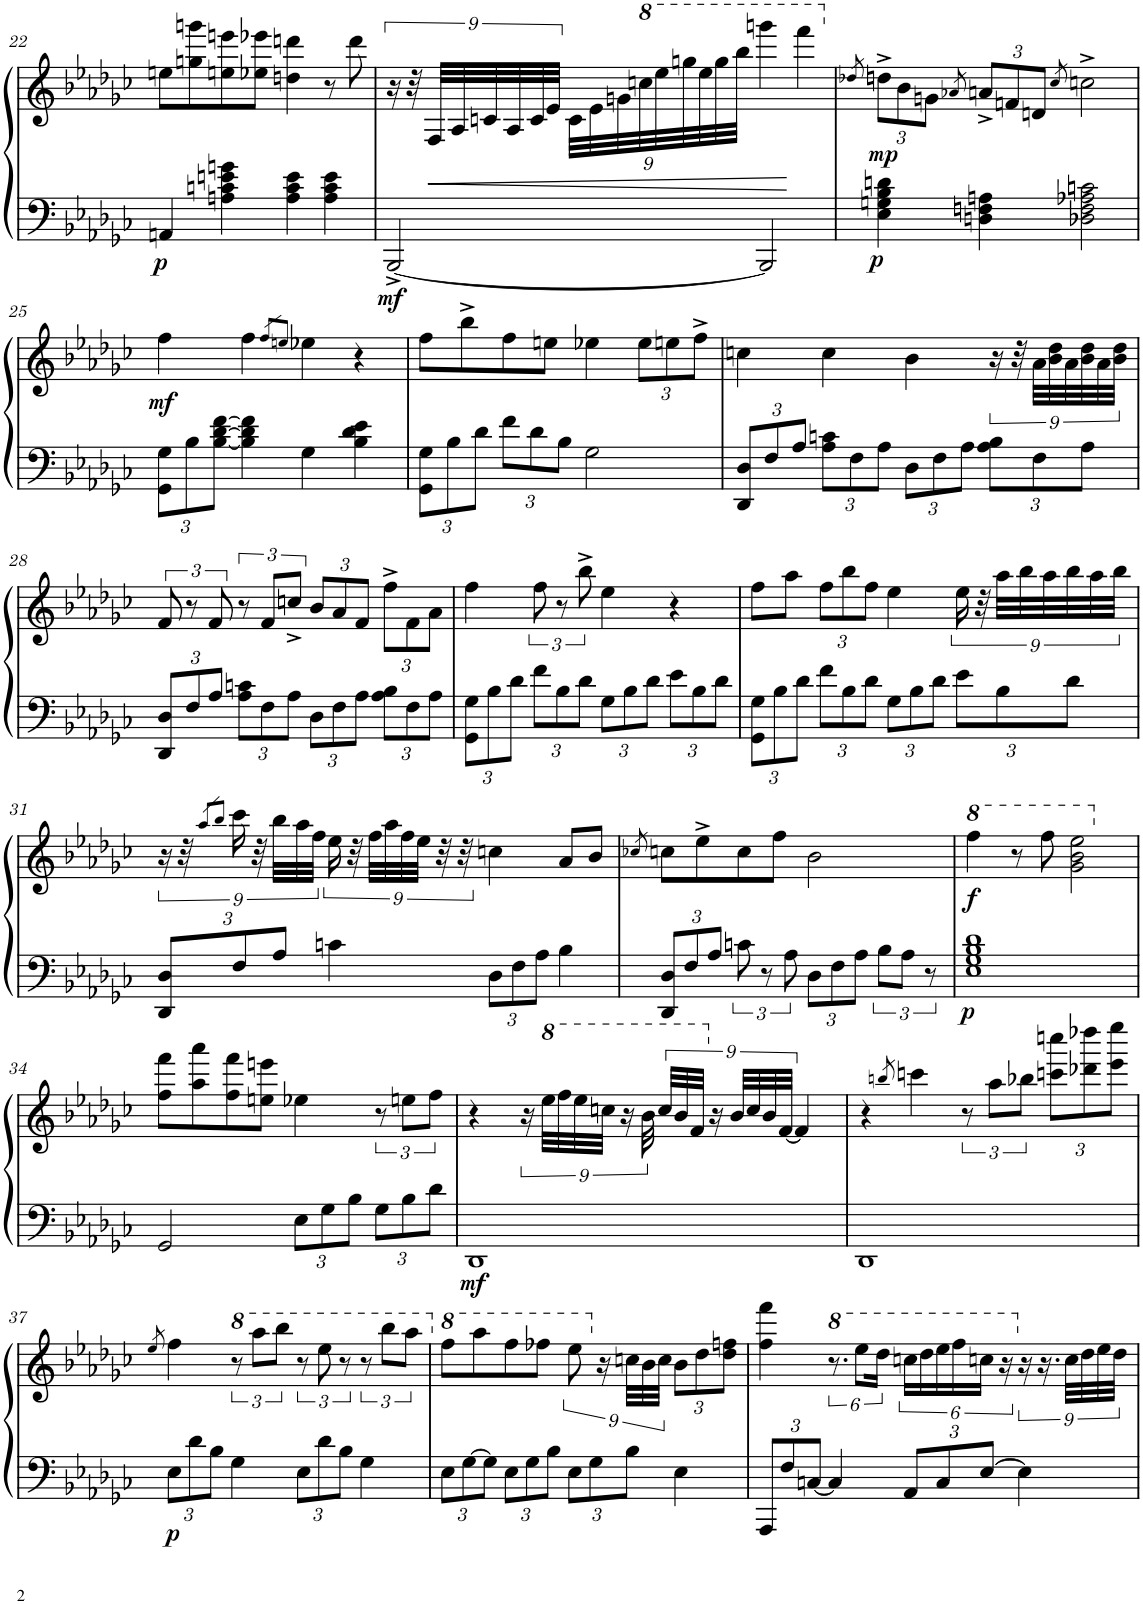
**kern	**kern	**dynam
*part1	*part1	*part1
*staff2	*staff1	*staff1/2
*I"Piano	*	*
*I'Pno.	*	*
!!LO:PB:g=z
*clefF4	*clefG2	*
*k[b-e-a-d-g-c-]	*k[b-e-a-d-g-c-]	*
*M4/4	*M4/4	*
=22	=22	=22
!	!	!LO:DY:b=2
4AAn/	8een\L	p
.	8ggn\ 8gggn\	.
4An\ 4cn\ 4en\ 4gn\	8een\ 8eeen\	.
.	8ee-X\ 8eee-X\J	.
4A\ 4c\ 4e\	4ddn\ 4dddn\	.
4A\ 4c\ 4e\	8r	.
.	8ddd\	.
=23	=23	=23
!	!	!LO:DY:b=2
[2BBB-^/	18r	mf
.	36r	.
!	!	!LO:HP:b
.	36F/LLL	<
.	36A-/	.
.	36cn/	.
.	36A-/	.
.	36c/	.
.	36e-/JJJ	.
*	*Xbrackettup	*
.	36c\LLL	.
.	36e-\	.
.	36gn\	.
*	*8va	*
.	36cccn\	.
.	36eee-\	.
.	36gggn\	.
.	36eee-\	.
.	36ggg\	.
.	36bbb-\JJJ	.
2BBB-/]	4ggggn\	.
.	4ffff\	[
=24	=24	=24
*	*X8va	*
.	8qdd-X/	.
!	!	!LO:DY:b=2
!	!	!LO:DY:n=1:b
4E-\ 4Gn\ 4B-\ 4dn\	12ddn^\L	p mp
.	12b-\	.
.	12gn\J	.
.	8qa-X/	.
4Dn\ 4Fn\ 4An\	12an^/L	.
.	12fn/	.
.	12dn/J	.
.	8qcc-/	.
2D-X\ 2F\ 2A-X\ 2cn\	2ccn^\	.
!!LO:LB:g=z
=25	=25	=25
*Xbrackettup	*	*
!	!	!LO:DY:b
12GG-\ 12G-\L	4ff\	mf
12B-\	.	.
[12B-\ [12d-\ [12f\J	.	.
4B-\] 4d-\] 4f\]	4ff\	.
.	8qff/L	.
.	8qeen/J	.
4G-\	4ee-X\	.
4B-\ 4d-\ 4e-\	4r	.
=26	=26	=26
12GG-\ 12G-\L	8ff\L	.
12B-\	.	.
.	8bb-^\	.
12d-\J	.	.
12f\L	8ff\	.
12d-\	.	.
.	8een\J	.
12B-\J	.	.
2G-\	4ee-X\	.
.	12ee-\L	.
.	12een\	.
.	12ff^\J	.
=27	=27	=27
12DD-/ 12D-/L	4ccn\	.
12F/	.	.
12A-/J	.	.
12A-\ 12cn\L	4cc\	.
12F\	.	.
12A-\J	.	.
12D-\L	4b-\	.
12F\	.	.
12A-\J	.	.
*	*brackettup	*
12A-\ 12B-\L	18r	.
.	36r	.
12F\	36a-\LLL	.
.	36b-\ 36dd-\	.
.	36a-\	.
12A-\J	36b-\ 36dd-\	.
.	36a-\	.
.	36b-\ 36dd-\JJJ	.
!!LO:LB:g=z
=28	=28	=28
12DD-/ 12D-/L	12f/	.
12F/	12r	.
12A-/J	12f/	.
12A-\ 12cn\L	12r	.
12F\	12f/L	.
12A-\J	12ccn^/J	.
*	*Xbrackettup	*
12D-\L	12b-/L	.
12F\	12a-/	.
12A-\J	12f/J	.
12A-\ 12B-\L	12ff^\L	.
12F\	12f\	.
12A-\J	12a-\J	.
=29	=29	=29
12GG-\ 12G-\L	4ff\	.
12B-\	.	.
12d-\J	.	.
*	*brackettup	*
12f\L	12ff\	.
12B-\	12r	.
12d-\J	12bb-^\	.
12G-\L	4ee-\	.
12B-\	.	.
12d-\J	.	.
12e-\L	4r	.
12B-\	.	.
12d-\J	.	.
=30	=30	=30
12GG-\ 12G-\L	8ff\L	.
12B-\	.	.
.	8aa-\J	.
12d-\J	.	.
*	*Xbrackettup	*
12f\L	12ff\L	.
12B-\	12bb-\	.
12d-\J	12ff\J	.
12G-\L	4ee-\	.
12B-\	.	.
12d-\J	.	.
*	*brackettup	*
12e-\L	18ee-\	.
.	36r	.
12B-\	36aa-\LLL	.
.	36bb-\	.
.	36aa-\	.
12d-\J	36bb-\	.
.	36aa-\	.
.	36bb-\JJJ	.
!!LO:LB:g=z
=31	=31	=31
12DD-/ 12D-/L	18r	.
.	36r	.
.	8qaa-/L	.
.	8qbb-/J	.
12F/	18ccc-\	.
.	36r	.
12A-/J	36bb-\LLL	.
.	36aa-\	.
.	36ff\JJJ	.
4cn\	18ee-\	.
.	36r	.
.	36ff\LLL	.
.	36aa-\	.
.	36ff\	.
.	36ee-\JJJ	.
.	36r	.
.	36r	.
12D-\L	4ccn\	.
12F\	.	.
12A-\J	.	.
4B-\	8a-/L	.
.	8b-/J	.
=32	=32	=32
.	8qcc-X/	.
12DD-/ 12D-/L	8ccn\L	.
12F/	.	.
.	8ee-^\	.
12A-/J	.	.
*brackettup	*	*
12cn\	8cc\	.
12r	.	.
.	8ff\J	.
12A-\	.	.
*Xbrackettup	*	*
12D-\L	2b-\	.
12F\	.	.
12A-\J	.	.
*brackettup	*	*
12B-\L	.	.
12A-\J	.	.
12r	.	.
=33	=33	=33
*	*8va	*
!	!	!LO:DY:b=2
!	!	!LO:DY:n=1:b
1E- 1G- 1B- 1d-	4fff\	p f
.	8r	.
.	8fff\	.
.	2gg-\ 2bb-\ 2eee-\	.
!!LO:LB:g=z
=34	=34	=34
*	*X8va	*
2GG-/	8ff\ 8fff\L	.
.	8aa-\ 8aaa-\	.
.	8ff\ 8fff\	.
.	8een\ 8eeen\J	.
*Xbrackettup	*	*
12E-\L	4ee-X\	.
12G-\	.	.
12B-\J	.	.
12G-\L	12r	.
12B-\	12een\L	.
12d-\J	12ff\J	.
=35	=35	=35
!	!	!LO:DY:b=2
1DD-	4r	mf
.	18r	.
*	*8va	*
.	36eee-\LLL	.
.	36fff\	.
.	36eee-\	.
.	36cccn\JJJ	.
.	18r	.
.	36bb-\	.
.	36ccc/LLL	.
.	36bb-/	.
.	36ff/JJJ	.
*	*X8va	*
.	18r	.
.	36b-/LLL	.
.	36cc/	.
.	36b-/	.
.	[36f/JJJ	.
.	4f/]	.
=36	=36	=36
1DD-	4r	.
.	8qbbn/	.
.	4cccn\	.
.	12r	.
.	12aa-\L	.
.	12bb-X\J	.
*	*Xbrackettup	*
.	12cccn\ 12ccccn\L	.
.	12ddd-X\ 12dddd-X\	.
.	12eee-\ 12eeee-\J	.
!!LO:LB:g=z
=37	=37	=37
.	8qee-/	.
!	!	!LO:DY:b=2
12E-\L	4ff\	p
12d-\	.	.
12B-\J	.	.
*	*8va	*
*	*brackettup	*
4G-\	12r	.
.	12aaa-\L	.
.	12bbb-\J	.
12E-\L	12r	.
12d-\	12eee-\	.
12B-\J	12r	.
4G-\	12r	.
.	12bbb-\L	.
.	12aaa-\J	.
=38	=38	=38
*	*X8va	*
*	*8va	*
12E-\L	8fff\L	.
[12G-\	.	.
.	8aaa-\	.
12G-\J]	.	.
12E-\L	8fff\	.
12G-\	.	.
.	8fff-X\J	.
12B-\J	.	.
12E-\L	9eee-\	.
12G-\	.	.
*	*X8va	*
.	18r	.
12B-\J	36ccn\LLL	.
.	36b-\	.
.	36cc\JJJ	.
*	*Xbrackettup	*
4E-\	12b-\L	.
.	12dd-\	.
.	12dd-\ 12ffn\J	.
=39	=39	=39
12AAA-/L	4ff\ 4fff\	.
12F/	.	.
[12Cn/J	.	.
*	*8va	*
*	*brackettup	*
4C/]	12.r	.
.	12eee-\L	.
.	24ddd-\Jk	.
12AA-/L	24cccn\LL	.
.	24ddd-\	.
12C/	24eee-\	.
.	24fff\	.
[12E-/J	24cccn\JJ	.
.	24r	.
*	*X8va	*
4E-\]	18r	.
.	18.r	.
.	36cc\LLL	.
.	36dd-\	.
.	36ee-\	.
.	36dd-\JJJ	.
=	=	=
*-	*-	*-
